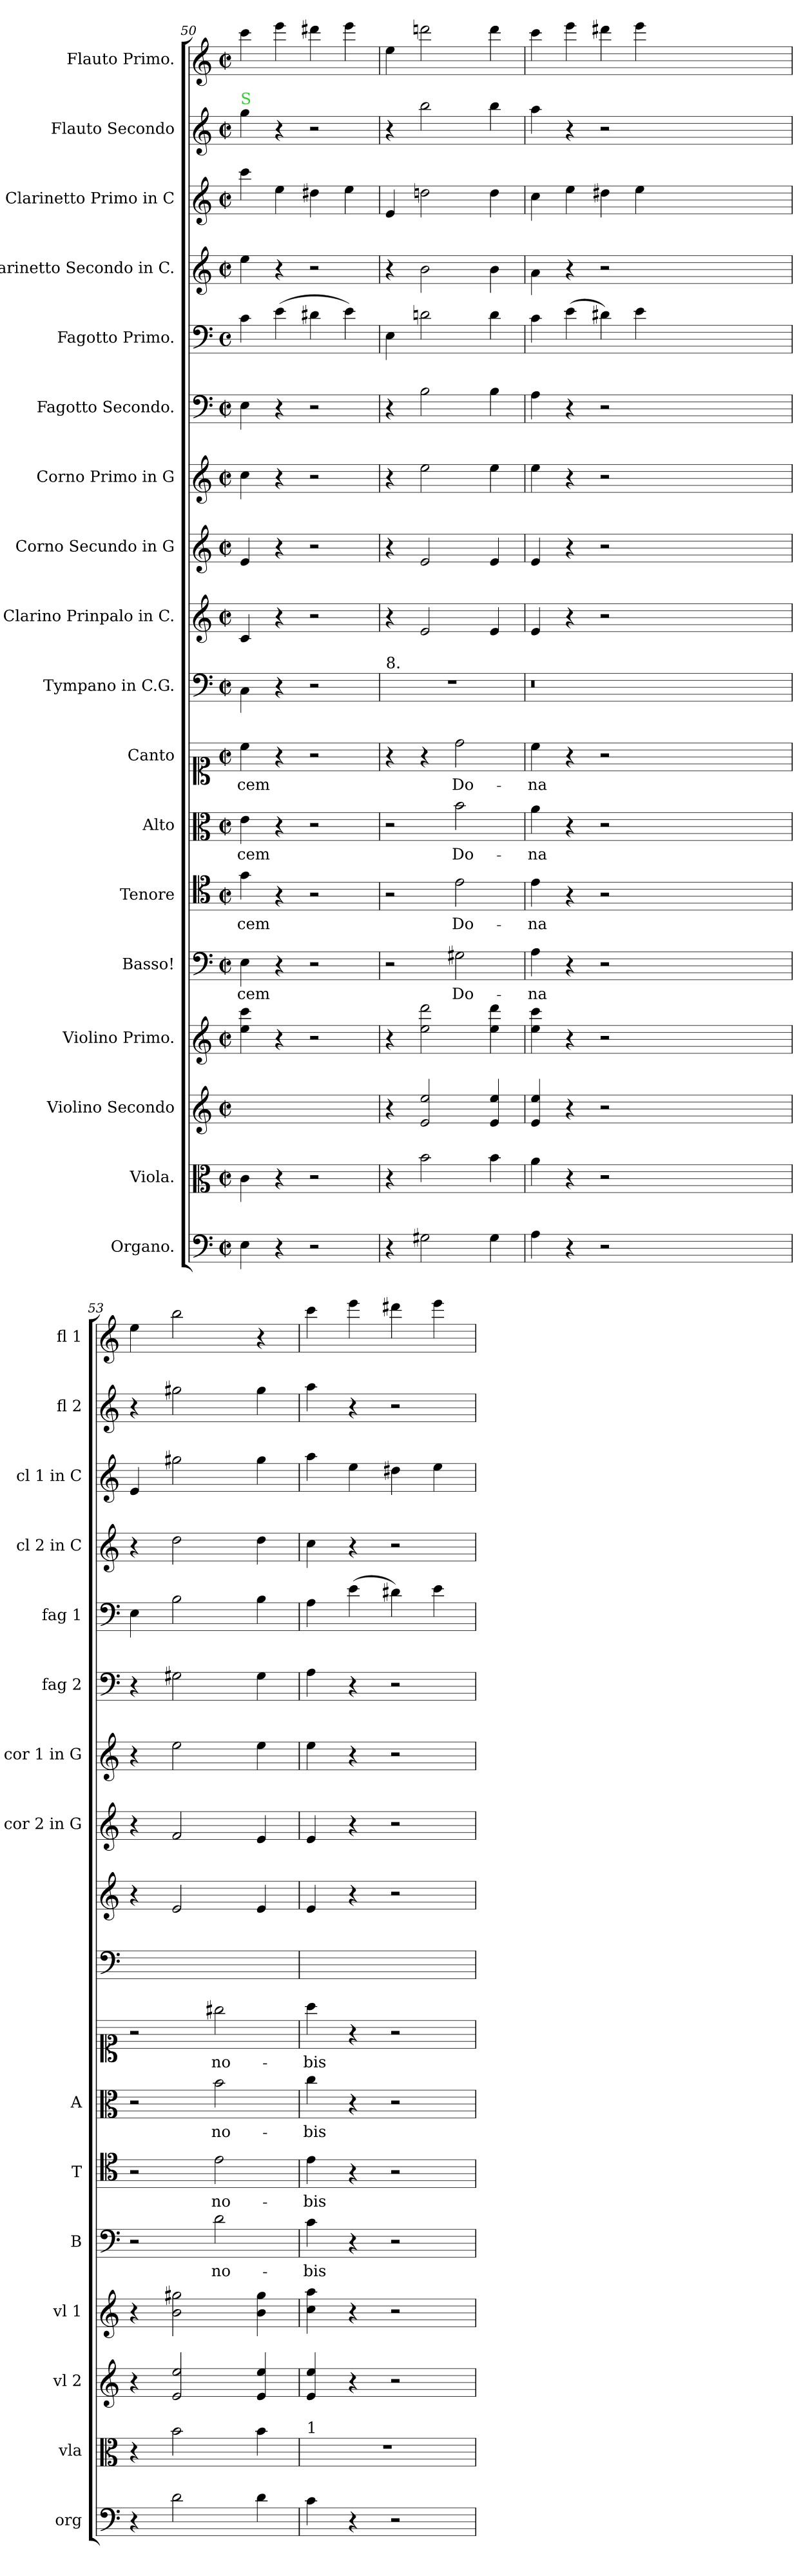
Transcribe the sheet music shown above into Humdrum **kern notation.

**kern	**kern	**kern	**kern	**kern	**text	**kern	**text	**kern	**text	**kern	**text	**kern	**kern	**kern	**kern	**kern	**kern	**kern	**kern	**kern	**kern
*part18	*part17	*part16	*part15	*part14	*part14	*part13	*part13	*part12	*part12	*part11	*part11	*part10	*part9	*part8	*part7	*part6	*part5	*part4	*part3	*part2	*part1
*staff18	*staff17	*staff16	*staff15	*staff14	*staff14	*staff13	*staff13	*staff12	*staff12	*staff11	*staff11	*staff10	*staff9	*staff8	*staff7	*staff6	*staff5	*staff4	*staff3	*staff2	*staff1
*I"Organo.	*I"Viola.	*I"Violino Secondo	*I"Violino Primo.	*I"Basso!	*	*I"Tenore	*	*I"Alto	*	*I"Canto	*	*I"Tympano in C.G.	*I"Clarino Prinpalo in C.	*I"Corno Secundo in G	*I"Corno Primo in G	*I"Fagotto Secondo.	*I"Fagotto Primo.	*I"Clarinetto Secondo in C.	*I"Clarinetto Primo in C	*I"Flauto Secondo	*I"Flauto Primo.
*I'org	*I'vla	*I'vl 2	*I'vl 1	*I'B	*	*I'T	*	*I'A	*	*	*	*	*	*I'cor 2 in G	*I'cor 1 in G	*I'fag 2	*I'fag 1	*I'cl 2 in C	*I'cl 1 in C	*I'fl 2	*I'fl 1
*clefF4	*clefC3	*clefG2	*clefG2	*clefF4	*	*clefC4	*	*clefC3	*	*clefC1	*	*clefF4	*clefG2	*clefG2	*clefG2	*clefF4	*clefF4	*clefG2	*clefG2	*clefG2	*clefG2
*k[]	*k[]	*k[]	*k[]	*k[]	*	*k[]	*	*k[]	*	*k[]	*	*k[]	*k[]	*k[]	*k[]	*k[]	*k[]	*k[]	*k[]	*k[]	*k[]
*C:	*C:	*C:	*C:	*C:	*	*C:	*	*C:	*	*C:	*	*C:	*C:	*C:	*C:	*C:	*C:	*C:	*C:	*C:	*C:
*M2/2	*M2/2	*M2/2	*M2/2	*M2/2	*	*M2/2	*	*M2/2	*	*M2/2	*	*M2/2	*M2/2	*M2/2	*M2/2	*M2/2	*M2/2	*M2/2	*M2/2	*M2/2	*M2/2
*met(c|)	*met(c|)	*met(c|)	*met(c|)	*met(c|)	*	*met(c|)	*	*met(c|)	*	*met(c|)	*	*met(c|)	*met(c|)	*met(c|)	*met(c|)	*met(c|)	*met(c)	*met(c|)	*met(c|)	*met(c|)	*met(c|)
=50	=50	=50	=50	=50	=50	=50	=50	=50	=50	=50	=50	=50	=50	=50	=50	=50	=50	=50	=50	=50	=50
!	!	!	!	!	!	!	!	!	!	!	!	!	!	!	!	!	!	!	!	!LO:TX:a:color=limegreen:t=S	!
4E\	4c\	4Gyy/ 4gyy/	4ee\ 4ccc\	4E\	-cem	4g\	-cem	4e\	-cem	4cc\	-cem	4C\	4c/	4e/	4cc\	4E\	4c\	4ee\	4ccc\	4gg\	4ccc\
4r	4r	4ryy	4r	4r	.	4r	.	4r	.	4r	.	4r	4r	4r	4r	4r	(4e\	4r	4ee\	4r	4eee\
2r	2r	2ryy	2r	2r	.	2r	.	2r	.	2r	.	2r	2r	2r	2r	2r	4d#X\	2r	4dd#X\	2r	4ddd#X\
.	.	.	.	.	.	.	.	.	.	.	.	.	.	.	.	.	4e\)	.	4ee\	.	4eee\
=51	=51	=51	=51	=51	=51	=51	=51	=51	=51	=51	=51	=51	=51	=51	=51	=51	=51	=51	=51	=51	=51
!	!	!	!	!	!	!	!	!	!	!	!	!LO:TX:a:t=8.	!	!	!	!	!	!	!	!	!
4r	4r	4r	4r	2r	.	2r	.	2r	.	4r	.	1r	4r	4r	4r	4r	4E\	4r	4e/	4r	4ee\
2G#X\	2b\	2e/ 2ee/	2ee\ 2ddd\	.	.	.	.	.	.	4r	.	.	2e/	2e/	2ee\	2B\	2dn\	2b\	2ddn\	2bb\	2dddn\
.	.	.	.	2G#X\	Do-	2e\	Do-	2b\	Do-	2dd\	Do-	.	.	.	.	.	.	.	.	.	.
4G#\	4b\	4e/ 4ee/	4ee\ 4ddd\	.	.	.	.	.	.	.	.	.	4e/	4e/	4ee\	4B\	4d\	4b\	4dd\	4bb\	4ddd\
=52	=52	=52	=52	=52	=52	=52	=52	=52	=52	=52	=52	=52	=52	=52	=52	=52	=52	=52	=52	=52	=52
4A\	4a\	4e/ 4ee/	4ee\ 4ccc\	4A\	-na	4e\	-na	4a\	-na	4cc\	-na	0.r	4e/	4e/	4ee\	4A\	4c\	4a\	4cc\	4aa\	4ccc\
4r	4r	4r	4r	4r	.	4r	.	4r	.	4r	.	.	4r	4r	4r	4r	(4e\	4r	4ee\	4r	4eee\
2r	2r	2r	2r	2r	.	2r	.	2r	.	2r	.	.	2r	2r	2r	2r	4d#X\)	2r	4dd#X\	2r	4ddd#X\
.	.	.	.	.	.	.	.	.	.	.	.	.	.	.	.	.	4e\	.	4ee\	.	4eee\
0ryy	0ryy	0ryy	0ryy	0ryy	.	0ryy	.	0ryy	.	0ryy	.	.	0ryy	0ryy	0ryy	0ryy	0ryy	0ryy	0ryy	0ryy	0ryy
=53	=53	=53	=53	=53	=53	=53	=53	=53	=53	=53	=53	=53	=53	=53	=53	=53	=53	=53	=53	=53	=53
4r	4r	4r	4r	2r	.	2r	.	2r	.	2r	.	1ryy	4r	4r	4r	4r	4E\	4r	4e/	4r	4ee\
2d\	2b\	2e/ 2ee/	2b\ 2gg#X\	.	.	.	.	.	.	.	.	.	2e/	2f/	2ee\	2G#X\	2B\	2dd\	2gg#X\	2gg#X\	2bb\
.	.	.	.	2d\	no-	2e\	no-	2b\	no-	2gg#X\	no-	.	.	.	.	.	.	.	.	.	.
4d\	4b\	4e/ 4ee/	4b\ 4gg#\	.	.	.	.	.	.	.	.	.	4e/	4e/	4ee\	4G#\	4B\	4dd\	4gg#\	4gg#\	4r
=54	=54	=54	=54	=54	=54	=54	=54	=54	=54	=54	=54	=54	=54	=54	=54	=54	=54	=54	=54	=54	=54
!	!LO:TX:a:t=1	!	!	!	!	!	!	!	!	!	!	!	!	!	!	!	!	!	!	!	!
4c\	1r	4e/ 4ee/	4cc\ 4aa\	4c\	-bis	4e\	-bis	4cc\	-bis	4aa\	-bis	1ryy	4e/	4e/	4ee\	4A\	4A\	4cc\	4aa\	4aa\	4ccc\
4r	.	4r	4r	4r	.	4r	.	4r	.	4r	.	.	4r	4r	4r	4r	(4e\	4r	4ee\	4r	4eee\
2r	.	2r	2r	2r	.	2r	.	2r	.	2r	.	.	2r	2r	2r	2r	4d#X\)	2r	4dd#X\	2r	4ddd#X\
.	.	.	.	.	.	.	.	.	.	.	.	.	.	.	.	.	4e\	.	4ee\	.	4eee\
=	=	=	=	=	=	=	=	=	=	=	=	=	=	=	=	=	=	=	=	=	=
*-	*-	*-	*-	*-	*-	*-	*-	*-	*-	*-	*-	*-	*-	*-	*-	*-	*-	*-	*-	*-	*-
